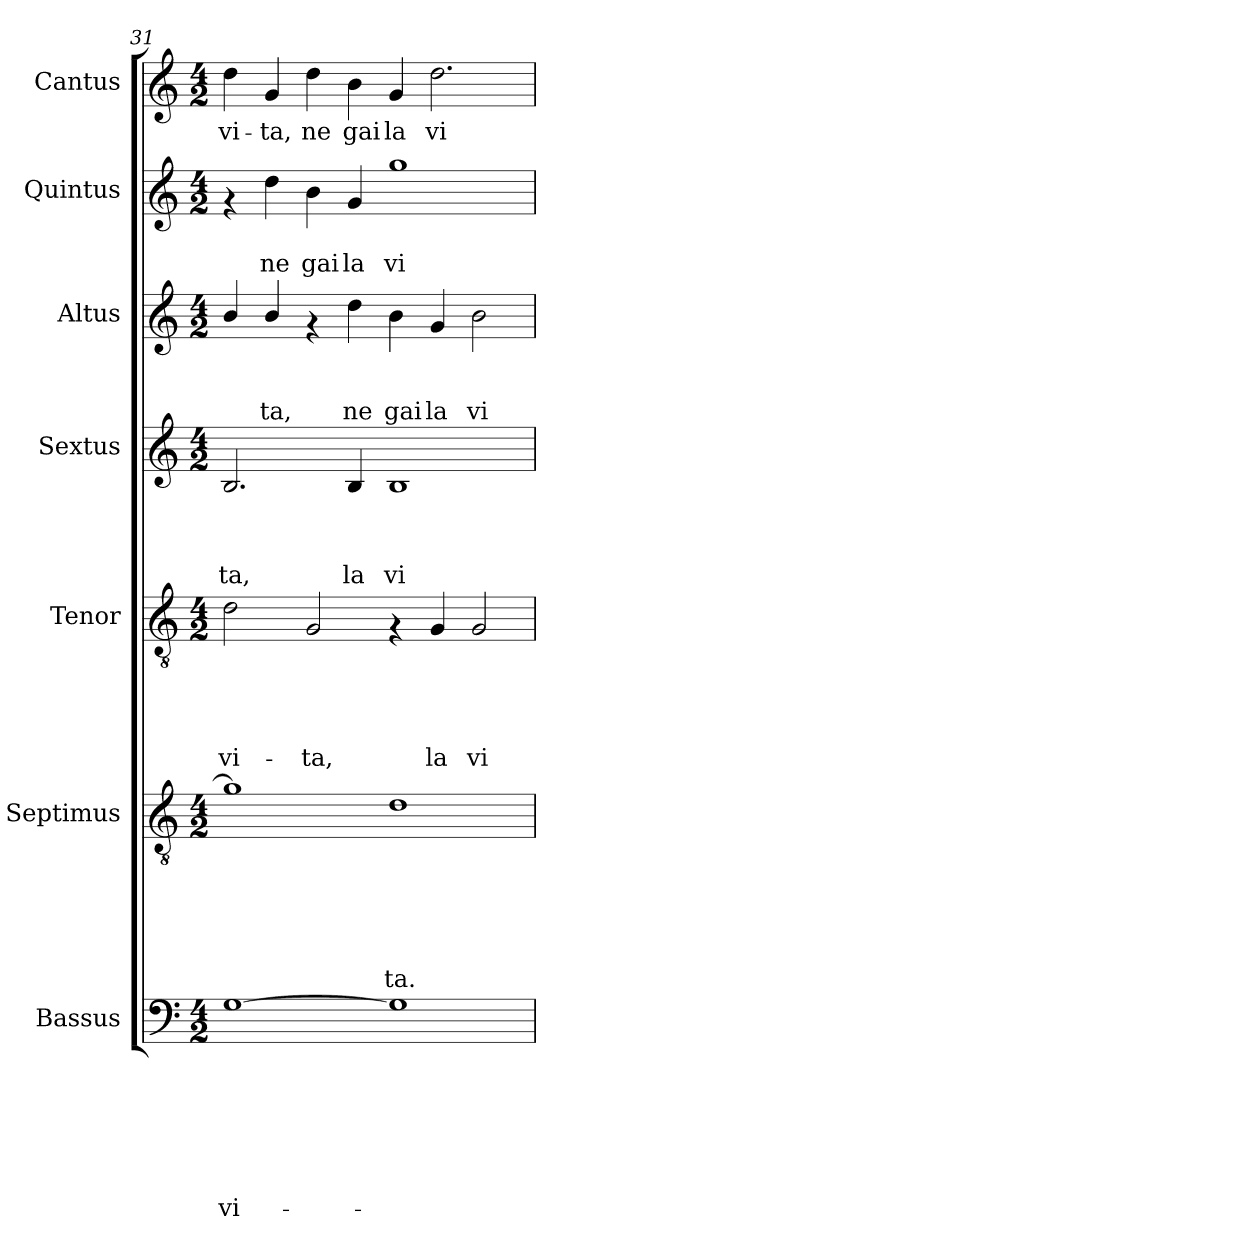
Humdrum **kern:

**kern	**text	**text	**text	**text	**text	**text	**text	**kern	**text	**text	**text	**text	**text	**text	**kern	**text	**text	**text	**text	**text	**kern	**text	**text	**text	**text	**kern	**text	**text	**text	**kern	**text	**text	**kern	**text
*part7	*part7	*part7	*part7	*part7	*part7	*part7	*part7	*part6	*part6	*part6	*part6	*part6	*part6	*part6	*part5	*part5	*part5	*part5	*part5	*part5	*part4	*part4	*part4	*part4	*part4	*part3	*part3	*part3	*part3	*part2	*part2	*part2	*part1	*part1
*staff7	*staff7	*staff7	*staff7	*staff7	*staff7	*staff7	*staff7	*staff6	*staff6	*staff6	*staff6	*staff6	*staff6	*staff6	*staff5	*staff5	*staff5	*staff5	*staff5	*staff5	*staff4	*staff4	*staff4	*staff4	*staff4	*staff3	*staff3	*staff3	*staff3	*staff2	*staff2	*staff2	*staff1	*staff1
*I"Bassus	*	*	*	*	*	*	*	*I"Septimus	*	*	*	*	*	*	*I"Tenor	*	*	*	*	*	*I"Sextus	*	*	*	*	*I"Altus	*	*	*	*I"Quintus	*	*	*I"Cantus	*
*clefF4	*	*	*	*	*	*	*	*clefGv2	*	*	*	*	*	*	*clefGv2	*	*	*	*	*	*clefG2	*	*	*	*	*clefG2	*	*	*	*clefG2	*	*	*clefG2	*
*k[]	*	*	*	*	*	*	*	*k[]	*	*	*	*	*	*	*k[]	*	*	*	*	*	*k[]	*	*	*	*	*k[]	*	*	*	*k[]	*	*	*k[]	*
*C:	*	*	*	*	*	*	*	*C:	*	*	*	*	*	*	*C:	*	*	*	*	*	*C:	*	*	*	*	*C:	*	*	*	*C:	*	*	*C:	*
*M4/2	*	*	*	*	*	*	*	*M4/2	*	*	*	*	*	*	*M4/2	*	*	*	*	*	*M4/2	*	*	*	*	*M4/2	*	*	*	*M4/2	*	*	*M4/2	*
=31	=31	=31	=31	=31	=31	=31	=31	=31	=31	=31	=31	=31	=31	=31	=31	=31	=31	=31	=31	=31	=31	=31	=31	=31	=31	=31	=31	=31	=31	=31	=31	=31	=31	=31
!	!	!	!	!	!	!	!LO:LY:b	!	!	!	!	!	!	!	!	!	!	!	!	!LO:LY:b	!	!	!	!	!LO:LY:b	!	!	!	!	!	!	!	!	!LO:LY:b
[>1G	.	.	.	.	.	.	vi-	1g]	.	.	.	.	.	.	2d\	.	.	.	.	vi-	2.B/	.	.	.	-ta,	4b/	.	.	.	4rf	.	.	4dd\	vi-
!	!	!	!	!	!	!	!	!	!	!	!	!	!	!	!	!	!	!	!	!	!	!	!	!	!	!	!	!	!LO:LY:b	!	!	!LO:LY:b	!	!LO:LY:b
.	.	.	.	.	.	.	.	.	.	.	.	.	.	.	.	.	.	.	.	.	.	.	.	.	.	4b/	.	.	-ta,	4dd\	.	ne	4g/	-ta,
!	!	!	!	!	!	!	!	!	!	!	!	!	!	!	!	!	!	!	!	!LO:LY:b	!	!	!	!	!	!	!	!	!	!	!	!LO:LY:b	!	!LO:LY:b
.	.	.	.	.	.	.	.	.	.	.	.	.	.	.	2G/	.	.	.	.	-ta,	.	.	.	.	.	4rf	.	.	.	4b\	.	gai	4dd\	ne
!	!	!	!	!	!	!	!	!	!	!	!	!	!	!	!	!	!	!	!	!	!	!	!	!	!LO:LY:b	!	!	!	!LO:LY:b	!	!	!LO:LY:b	!	!LO:LY:b
.	.	.	.	.	.	.	.	.	.	.	.	.	.	.	.	.	.	.	.	.	4B/	.	.	.	la	4dd\	.	.	ne	4g/	.	la	4b\	gai
!	!	!	!	!	!	!	!	!	!	!	!	!	!	!LO:LY:b	!	!	!	!	!	!	!	!	!	!	!LO:LY:b	!	!	!	!LO:LY:b	!	!	!LO:LY:b	!	!LO:LY:b
1G]	.	.	.	.	.	.	.	1d	.	.	.	.	.	-ta.	4rF	.	.	.	.	.	1B	.	.	.	vi-	4b\	.	.	gai	1gg	.	vi-	4g/	la
!	!	!	!	!	!	!	!	!	!	!	!	!	!	!	!	!	!	!	!	!LO:LY:b	!	!	!	!	!	!	!	!	!LO:LY:b	!	!	!	!	!LO:LY:b
.	.	.	.	.	.	.	.	.	.	.	.	.	.	.	4G/	.	.	.	.	la	.	.	.	.	.	4g/	.	.	la	.	.	.	2.dd\	vi-
!	!	!	!	!	!	!	!	!	!	!	!	!	!	!	!	!	!	!	!	!LO:LY:b	!	!	!	!	!	!	!	!	!LO:LY:b	!	!	!	!	!
.	.	.	.	.	.	.	.	.	.	.	.	.	.	.	2G/	.	.	.	.	vi-	.	.	.	.	.	2b\	.	.	vi-	.	.	.	.	.
=	=	=	=	=	=	=	=	=	=	=	=	=	=	=	=	=	=	=	=	=	=	=	=	=	=	=	=	=	=	=	=	=	=	=
*-	*-	*-	*-	*-	*-	*-	*-	*-	*-	*-	*-	*-	*-	*-	*-	*-	*-	*-	*-	*-	*-	*-	*-	*-	*-	*-	*-	*-	*-	*-	*-	*-	*-	*-
